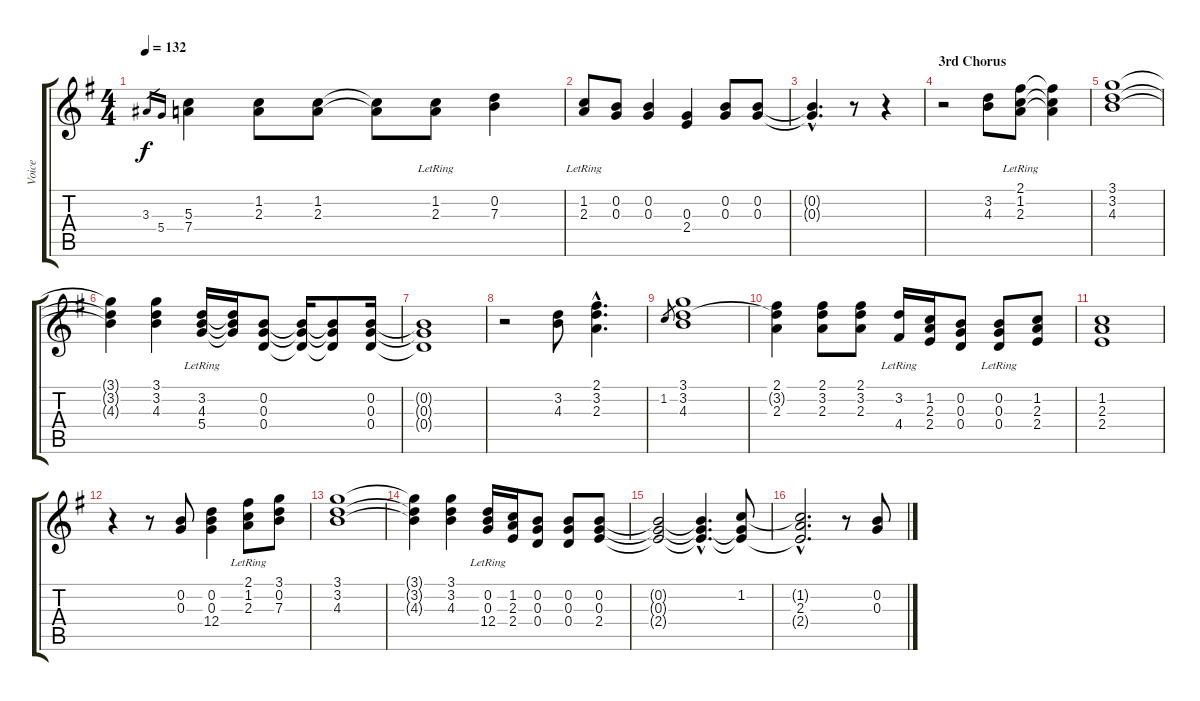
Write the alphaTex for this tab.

\track ("Voice" "Voice") {instrument electricguitarjazz}
\staff {score tabs}
\tuning (E4 B3 G3 D3 A2 E2) {hide}
\ts (4 4)
\tempo 132
\clef g2
\ks g
3.3.16{gr dy f} 5.4.16{gr} (5.3 7.4).4 (1.2 2.3).8 (1.2 2.3).8 (1.2{t} 2.3{t}).8 (1.2{lr} 2.3{lr}).8 (0.2 7.3).4 |
(1.2{lr} 2.3{lr}).8 (0.2 0.3).8 (0.2 0.3).4 (0.3 2.4).4 (0.2 0.3).8 (0.2 0.3).8 |
(0.2{hac t} 0.3{hac t}).4{d} r.8 r.4 |
\section ("" "3rd Chorus")
r.2 (3.2 4.3).8 (2.1{lr} 1.2{lr} 2.3{lr}).8 (2.1{t} 1.2{t} 2.3{t}).4 |
(3.1 3.2 4.3).1 |
(3.1{t} 3.2{t} 4.3{t}).4 (3.1 3.2 4.3).4 (3.2{lr} 4.3{lr} 5.4{lr}).16 (3.2{t} 4.3{t} 5.4{t}).16 (0.2 0.3 0.4).8 (0.2{t} 0.3{t} 0.4{t}).16 (0.2{t} 0.3{t} 0.4{t}).8 (0.2 0.3 0.4).16 |
(0.2{t} 0.3{t} 0.4{t}).1 |
r.2 (3.2 4.3).8 (2.1{hac} 3.2{hac} 2.3{hac}).4{d} |
1.2.8{gr} (3.1 3.2 4.3).1 |
(2.1 3.2{t} 2.3).4 (2.1 3.2 2.3).8 (2.1 3.2 2.3).8 (3.2{lr} 4.4{lr}).16 (1.2 2.3 2.4).16 (0.2 0.3 0.4).8 (0.2{lr} 0.3{lr} 0.4{lr}).8 (1.2 2.3 2.4).8 |
(1.2 2.3 2.4).1 |
r.4 r.8 (0.2 0.3).8 (0.2 0.3 12.4).4 (2.1{lr} 1.2{lr} 2.3{lr}).8 (3.1 0.2 7.3).8 |
(3.1 3.2 4.3).1 |
(3.1{t} 3.2{t} 4.3{t}).4 (3.1 3.2 4.3).4 (0.2{lr} 0.3{lr} 12.4{lr}).16 (1.2 2.3 2.4).16 (0.2 0.3 0.4).8 (0.2 0.3 0.4).8 (0.2 0.3 2.4).8 |
(0.2{t} 0.3{t} 2.4{t}).2 (0.2{hac t} 0.3{hac t} 2.4{hac t}).4{d} (1.2 0.3{t} 2.4{t}).8 |
(1.2{hac t} 2.3{hac} 2.4{hac t}).2{d} r.8 (0.2 0.3).8
